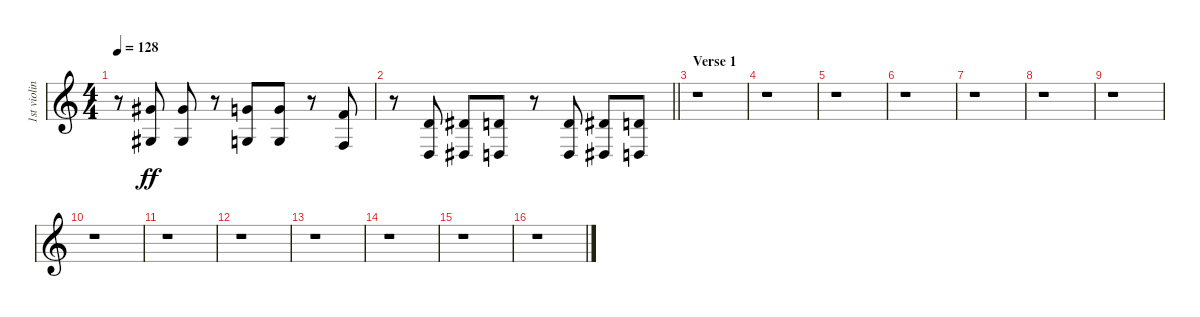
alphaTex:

\track ("1st violins" "1st violin") {instrument stringensemble1}
\staff {score}
\tuning (E4 B3 G3 D3 A2 E2) {hide}
\ts (4 4)
\tempo 128
\clef g2
\ks c
r.8{dy f} (4.1 1.3).8{dy ff} (4.1 1.3).8 r.8 (3.1 0.3).8 (3.1 0.3).8 r.8 (1.1 3.4).8 |
\barLineRight lightlight
r.8 (3.2 0.4).8 (4.2 1.4).8 (3.2 0.4).8 r.8 (3.2 0.4).8 (4.2 1.4).8 (3.2 0.4).8 |
\section ("" "Verse 1")
r.1 |
r.1 |
r.1 |
r.1 |
r.1 |
r.1 |
r.1 |
r.1 |
r.1 |
r.1 |
r.1 |
r.1 |
r.1 |
r.1
